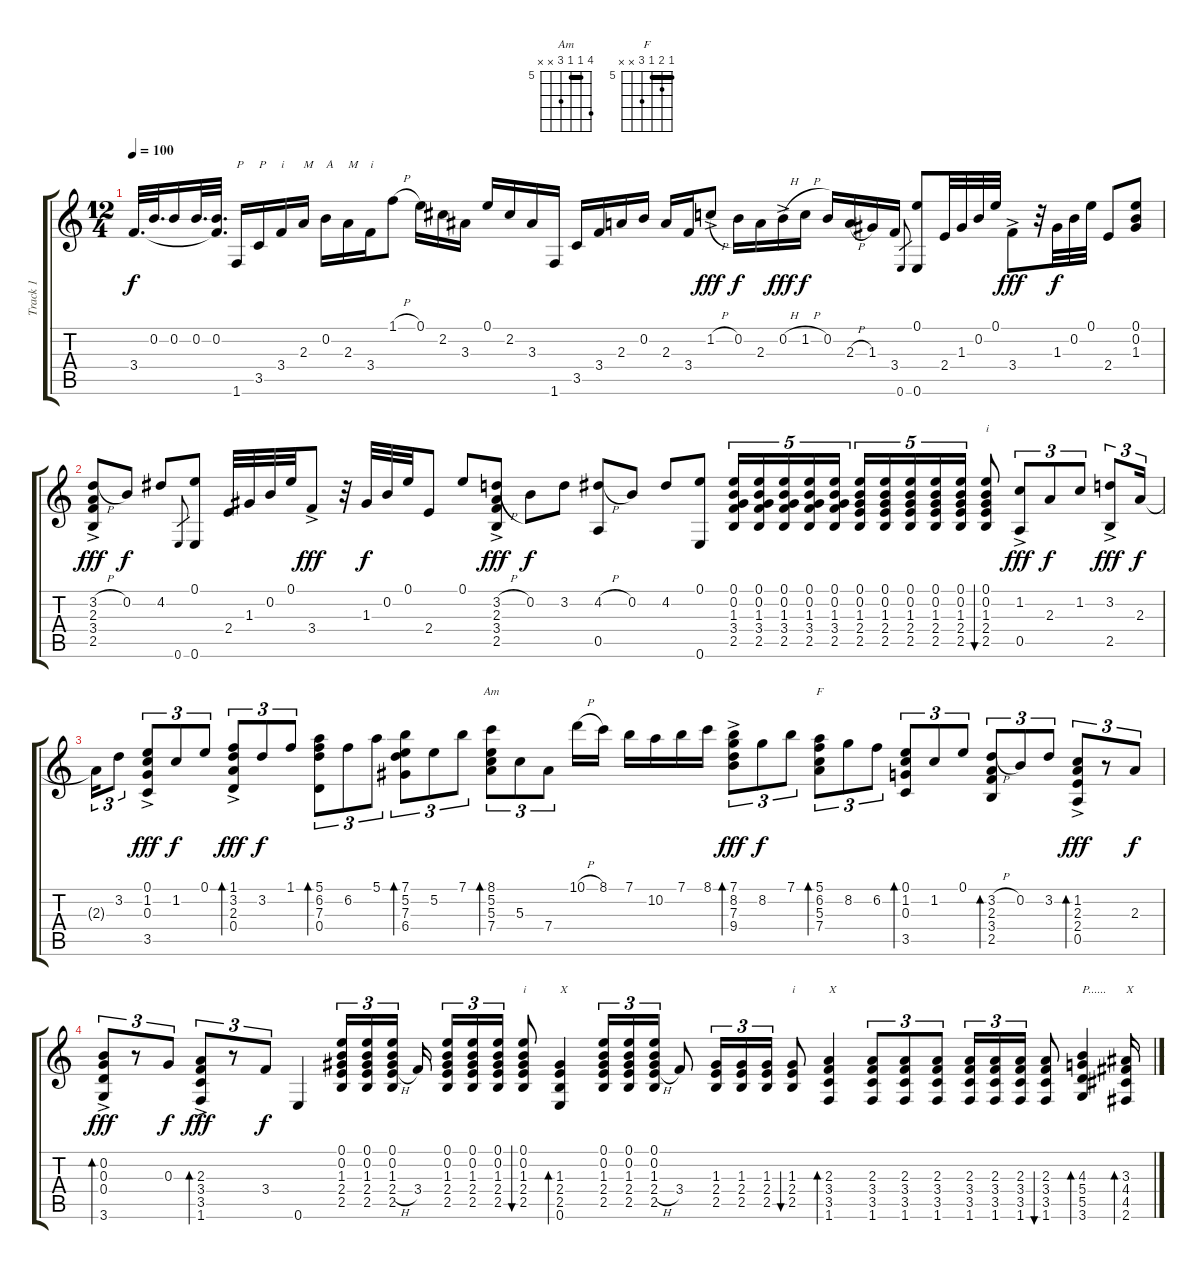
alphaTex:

\track ("Track 1" "Track 1") {instrument acousticguitarnylon}
\staff {score tabs}
\tuning (E4 B3 G3 D3 A2 E2) {hide}
\chord ("Am" 8 5 5 7 x x) {firstfret 5 barre 5}
\chord ("F" 5 6 5 7 x x) {firstfret 5 barre 5}
\ts (12 4)
\tempo 100
\clef g2
\ks c
3.4.32{d dy f} 0.2.32{d} 0.2.16 0.2.32{d} (0.2 3.4{t}).32{d} 1.6.16{txt "P"} 3.5.16{txt "P"} 3.4.16{txt "i"} 2.3.16{txt "M"} 0.2.16{txt "A"} 2.3.16{txt "M"} 3.4.16{txt "i"} 1.1{h}.8 0.1.16 2.2.16 3.3.16 0.1.16 2.2.16 3.3.16 1.6.16 3.5.16 3.4.16 2.3.16 0.2.16 2.3.16 3.4.16 1.2{h ac}.8{dy fff} 0.2.16{dy f} 2.3.16 0.2{h ac}.16{dy fff} 1.2{h}.16{dy f} 0.2.16 2.3{h}.16 1.3.16 3.4.16 0.6.8{gr} (0.1 0.6).8 2.4.32 1.3.32 0.2.32 0.1.32 3.4{ac}.8{dy fff} r.32 1.3.32{dy f} 0.2.32 0.1.32 2.4.8 (0.1 0.2 1.3).8 |
(3.2{h ac} 2.3 3.4 2.5).8{dy fff} 0.2.8{dy f} 4.2.8 0.6.8{gr} (0.1 0.6).8 2.4.32 1.3.32 0.2.32 0.1.32 3.4{ac}.8{dy fff} r.32 1.3.32{dy f} 0.2.32 0.1.32 2.4.8 0.1.8 (3.2{h ac} 2.3 3.4 2.5).8{dy fff} 0.2.8{dy f} 3.2.8 (4.2{h} 0.5).8 0.2.8 4.2.8 (0.1 0.6).8 (0.1 0.2 1.3 3.4 2.5).16{tu (5 4)} (0.1 0.2 1.3 3.4 2.5).16{tu (5 4)} (0.1 0.2 1.3 3.4 2.5).16{tu (5 4)} (0.1 0.2 1.3 3.4 2.5).16{tu (5 4)} (0.1 0.2 1.3 3.4 2.5).16{tu (5 4)} (0.1 0.2 1.3 2.4 2.5).16{tu (5 4)} (0.1 0.2 1.3 2.4 2.5).16{tu (5 4)} (0.1 0.2 1.3 2.4 2.5).16{tu (5 4)} (0.1 0.2 1.3 2.4 2.5).16{tu (5 4)} (0.1 0.2 1.3 2.4 2.5).16{tu (5 4)} (0.1 0.2 1.3 2.4 2.5).8{bu 60 txt "i"} (1.2{ac} 0.5).8{tu (3 2) dy fff} 2.3.8{tu (3 2) dy f} 1.2.8{tu (3 2)} (3.2{ac} 2.5).8{tu (3 2) dy fff} 2.3.16{tu (3 2) dy f} |
2.3{t}.16{tu (3 2)} 3.2.8{tu (3 2)} (0.1{ac} 1.2 0.3 3.5).8{tu (3 2) dy fff} 1.2.8{tu (3 2) dy f} 0.1.8{tu (3 2)} (1.1{ac} 3.2 2.3 0.4).8{tu (3 2) bd 60 dy fff} 3.2.8{tu (3 2) dy f} 1.1.8{tu (3 2)} (5.1 6.2 7.3 0.4).8{tu (3 2) bd 60} 6.2.8{tu (3 2)} 5.1.8{tu (3 2)} (7.1 5.2 7.3 6.4).8{tu (3 2) bd 60} 5.2.8{tu (3 2)} 7.1.8{tu (3 2)} (8.1 5.2 5.3 7.4).8{tu (3 2) bd 60 ch "Am"} 5.3.8{tu (3 2)} 7.4.8{tu (3 2)} 10.1{h}.16 8.1.16 7.1.16 10.2.16 7.1.16 8.1.16 (7.1{ac} 8.2 7.3 9.4).8{tu (3 2) bd 60 dy fff} 8.2.8{tu (3 2) dy f} 7.1.8{tu (3 2)} (5.1 6.2 5.3 7.4).8{tu (3 2) bd 60 ch "F"} 8.2.8{tu (3 2)} 6.2.8{tu (3 2)} (0.1 1.2 0.3 3.5).8{tu (3 2) bd 60} 1.2.8{tu (3 2)} 0.1.8{tu (3 2)} (3.2{h} 2.3 3.4 2.5).8{tu (3 2) bd 60} 0.2.8{tu (3 2)} 3.2.8{tu (3 2)} (1.2{ac} 2.3 2.4 0.5).8{tu (3 2) bd 60 dy fff} r.8{tu (3 2)} 2.3.8{tu (3 2) dy f} |
(0.2 0.3 0.4 3.6{ac}).8{tu (3 2) bd 60 dy fff} r.8{tu (3 2)} 0.3.8{tu (3 2) dy f} (2.3 3.4 3.5 1.6{ac}).8{tu (3 2) bd 60 dy fff} r.8{tu (3 2)} 3.4.8{tu (3 2) dy f} 0.6.4 (0.1 0.2 1.3 2.4 2.5).16{tu (3 2)} (0.1 0.2 1.3 2.4 2.5).16{tu (3 2)} (0.1 0.2 1.3 2.4{h} 2.5).16{tu (3 2) beam splitsecondary} 3.4.16{beam splitsecondary} (0.1 0.2 1.3 2.4 2.5).16{tu (3 2)} (0.1 0.2 1.3 2.4 2.5).16{tu (3 2)} (0.1 0.2 1.3 2.4 2.5).16{tu (3 2)} (0.1 0.2 1.3 2.4 2.5).8{bu 60 txt "i"} (1.3 2.4 2.5 0.6).4{bd 60 txt "X"} (0.1 0.2 1.3 2.4 2.5).16{tu (3 2)} (0.1 0.2 1.3 2.4 2.5).16{tu (3 2)} (0.1 0.2 1.3 2.4{h} 2.5).16{tu (3 2)} 3.4.8 (1.3 2.4 2.5).16{tu (3 2)} (1.3 2.4 2.5).16{tu (3 2)} (1.3 2.4 2.5).16{tu (3 2)} (1.3 2.4 2.5).8{bu 60 txt "i"} (2.3 3.4 3.5 1.6).4{bd 60 txt "X"} (2.3 3.4 3.5 1.6).8{tu (3 2)} (2.3 3.4 3.5 1.6).8{tu (3 2)} (2.3 3.4 3.5 1.6).8{tu (3 2)} (2.3 3.4 3.5 1.6).16{tu (3 2)} (2.3 3.4 3.5 1.6).16{tu (3 2)} (2.3 3.4 3.5 1.6).16{tu (3 2)} (2.3 3.4 3.5 1.6).8{bu 60} (4.3 5.4 5.5 3.6).4{bd 60 txt "P......"} (3.3 4.4 4.5 2.6).16{bd 60 txt "X"}
